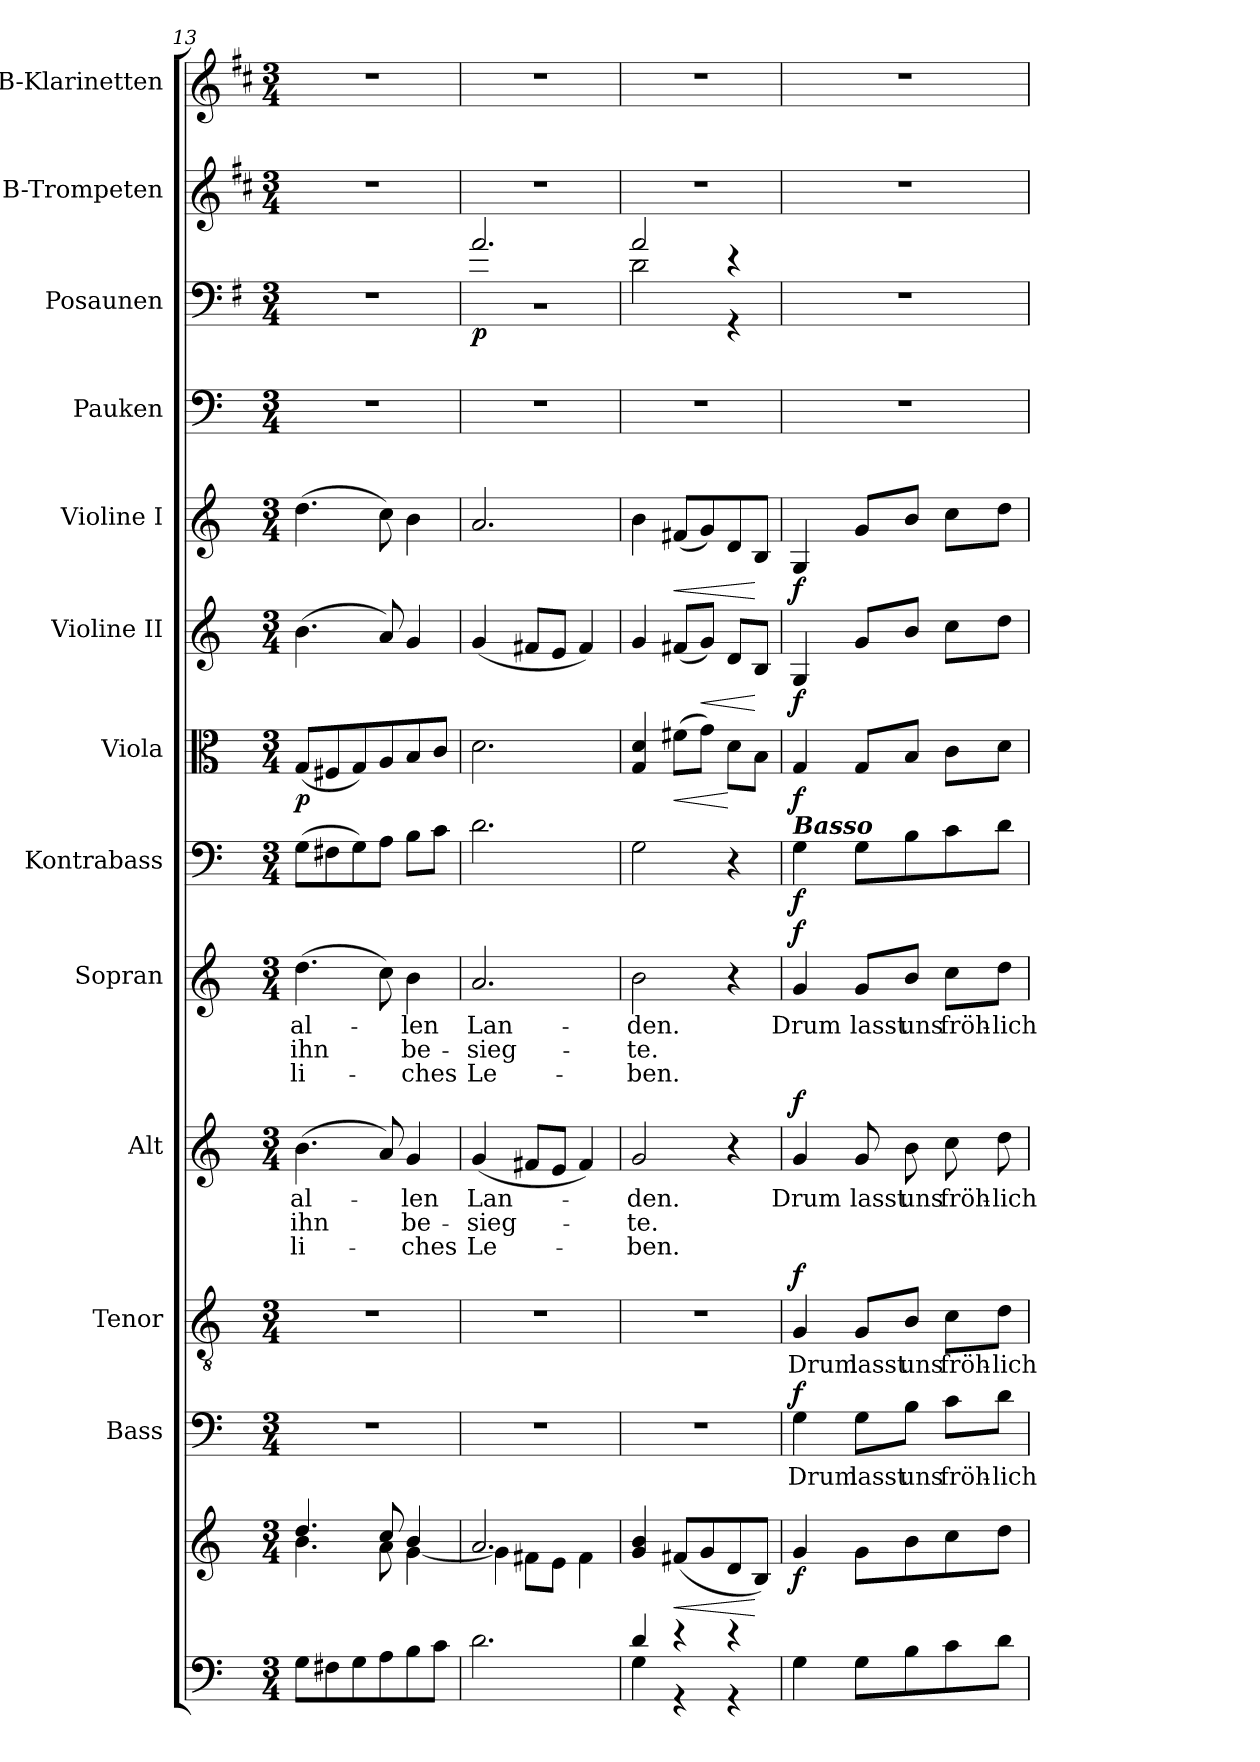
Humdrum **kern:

**kern	**kern	**dynam	**kern	**text	**dynam	**kern	**text	**dynam	**kern	**text	**text	**text	**dynam	**kern	**text	**text	**text	**dynam	**kern	**dynam	**kern	**dynam	**kern	**dynam	**kern	**dynam	**kern	**kern	**dynam	**kern	**kern
*part13	*part13	*part13	*part12	*part12	*part12	*part11	*part11	*part11	*part10	*part10	*part10	*part10	*part10	*part9	*part9	*part9	*part9	*part9	*part8	*part8	*part7	*part7	*part6	*part6	*part5	*part5	*part4	*part3	*part3	*part2	*part1
*staff14	*staff13	*staff13/14	*staff12	*staff12	*staff12	*staff11	*staff11	*staff11	*staff10	*staff10	*staff10	*staff10	*staff10	*staff9	*staff9	*staff9	*staff9	*staff9	*staff8	*staff8	*staff7	*staff7	*staff6	*staff6	*staff5	*staff5	*staff4	*staff3	*staff3	*staff2	*staff1
*	*	*	*I"Bass	*	*	*I"Tenor	*	*	*I"Alt	*	*	*	*	*I"Sopran	*	*	*	*	*I"Kontrabass	*	*I"Viola	*	*I"Violine II	*	*I"Violine I	*	*I"Pauken	*I"Posaunen	*	*I"B-Trompeten	*I"B-Klarinetten
*	*	*	*I'B.	*	*	*I'T.	*	*	*I'A.	*	*	*	*	*I'S.	*	*	*	*	*I'Kb.	*	*I'Vla.	*	*I'Vl. II	*	*I'Vl. I	*	*I'Pk.	*I'Pos.	*	*I'Trp.	*I'Kl.
*clefF4	*clefG2	*	*clefF4	*	*	*clefGv2	*	*	*clefG2	*	*	*	*	*clefG2	*	*	*	*	*clefF4	*	*clefC3	*	*clefG2	*	*clefG2	*	*clefF4	*clefF4	*	*clefG2	*clefG2
*	*	*	*	*	*	*	*	*	*	*	*	*	*	*	*	*	*	*	*ITrd7c12	*	*	*	*	*	*	*	*	*ITrd4c7	*	*ITrd1c2	*ITrd1c2
*k[]	*k[]	*	*k[]	*	*	*k[]	*	*	*k[]	*	*	*	*	*k[]	*	*	*	*	*k[]	*	*k[]	*	*k[]	*	*k[]	*	*k[]	*k[]	*	*k[]	*k[]
*C:	*C:	*	*C:	*	*	*C:	*	*	*C:	*	*	*	*	*C:	*	*	*	*	*C:	*	*C:	*	*C:	*	*C:	*	*C:	*C:	*	*C:	*C:
*M3/4	*M3/4	*	*M3/4	*	*	*M3/4	*	*	*M3/4	*	*	*	*	*M3/4	*	*	*	*	*M3/4	*	*M3/4	*	*M3/4	*	*M3/4	*	*M3/4	*M3/4	*	*M3/4	*M3/4
=13	=13	=13	=13	=13	=13	=13	=13	=13	=13	=13	=13	=13	=13	=13	=13	=13	=13	=13	=13	=13	=13	=13	=13	=13	=13	=13	=13	=13	=13	=13	=13
*	*^	*	*	*	*	*	*	*	*	*	*	*	*	*	*	*	*	*	*	*	*	*	*	*	*	*	*	*	*	*	*
!	!	!	!	!	!	!	!	!	!	!	!LO:LY:b	!LO:LY:b	!LO:LY:b	!	!	!	!	!	!	!	!	!	!	!	!	!	!	!	!	!	!	!
!	!	!	!	!	!	!	!	!	!	!	!	!	!	!	!	!LO:LY:b	!LO:LY:b	!LO:LY:b	!	!	!	!	!LO:DY:b	!	!	!	!	!	!	!	!	!
8G\L	4.dd/	4.b\	.	2.r	.	.	2.r	.	.	(>4.b\	al-	ihn	-li-	.	(>4.dd\	al-	ihn	-li-	.	(>8GG\L	.	(<8G/L	p	(>4.b\	.	(>4.dd\	.	2.r	2.r	.	2.r	2.r
8F#X\	.	.	.	.	.	.	.	.	.	.	.	.	.	.	.	.	.	.	.	8FF#X\	.	8F#X/	.	.	.	.	.	.	.	.	.	.
8G\	.	.	.	.	.	.	.	.	.	.	.	.	.	.	.	.	.	.	.	8GG\)	.	8G/)	.	.	.	.	.	.	.	.	.	.
8A\	8cc/	8a\	.	.	.	.	.	.	.	8a/)	.	.	.	.	8cc\)	.	.	.	.	8AA\J	.	8A/	.	8a/)	.	8cc\)	.	.	.	.	.	.
!	!	!	!	!	!	!	!	!	!	!	!LO:LY:b	!LO:LY:b	!LO:LY:b	!	!	!	!	!	!	!	!	!	!	!	!	!	!	!	!	!	!	!
!	!	!	!	!	!	!	!	!	!	!	!	!	!	!	!	!LO:LY:b	!LO:LY:b	!LO:LY:b	!	!	!	!	!	!	!	!	!	!	!	!	!	!
8B\	4b/	[<4g\	.	.	.	.	.	.	.	4g/	-len	be-	-ches	.	4b\	-len	be-	-ches	.	8BB\L	.	8B/	.	4g/	.	4b\	.	.	.	.	.	.
8c\J	.	.	.	.	.	.	.	.	.	.	.	.	.	.	.	.	.	.	.	8C\J	.	8c/J	.	.	.	.	.	.	.	.	.	.
=14	=14	=14	=14	=14	=14	=14	=14	=14	=14	=14	=14	=14	=14	=14	=14	=14	=14	=14	=14	=14	=14	=14	=14	=14	=14	=14	=14	=14	=14	=14	=14	=14
!	!	!	!	!	!	!	!	!	!	!	!LO:LY:b	!LO:LY:b	!LO:LY:b	!	!	!	!	!	!	!	!	!	!	!	!	!	!	!	!	!	!	!
*	*	*	*	*	*	*	*	*	*	*	*	*	*	*	*	*	*	*	*	*	*	*	*	*	*	*	*	*	*^	*	*	*
!	!	!	!	!	!	!	!	!	!	!	!	!	!	!	!	!LO:LY:b	!LO:LY:b	!LO:LY:b	!	!	!	!	!	!	!	!	!	!	!	!LO:N:vis=1	!LO:DY:b	!	!
2.d\	2.a/	4g\]	.	2.r	.	.	2.r	.	.	(<4g/	Lan-	-sieg-	Le-	.	2.a/	Lan-	-sieg-	Le-	.	2.D\	.	2.d\	.	(<4g/	.	2.a/	.	2.r	2.d/	2.r	p	2.r	2.r
.	.	8f#X\L	.	.	.	.	.	.	.	8f#X/L	.	.	.	.	.	.	.	.	.	.	.	.	.	8f#X/L	.	.	.	.	.	.	.	.	.
.	.	8e\J	.	.	.	.	.	.	.	8e/J	.	.	.	.	.	.	.	.	.	.	.	.	.	8e/J	.	.	.	.	.	.	.	.	.
.	.	4f#\	.	.	.	.	.	.	.	4f#/)	.	.	.	.	.	.	.	.	.	.	.	.	.	4f#/)	.	.	.	.	.	.	.	.	.
*	*v	*v	*	*	*	*	*	*	*	*	*	*	*	*	*	*	*	*	*	*	*	*	*	*	*	*	*	*	*	*	*	*	*
!!LO:PB:g=z
=15	=15	=15	=15	=15	=15	=15	=15	=15	=15	=15	=15	=15	=15	=15	=15	=15	=15	=15	=15	=15	=15	=15	=15	=15	=15	=15	=15	=15	=15	=15	=15	=15
*^	*	*	*	*	*	*	*	*	*	*	*	*	*	*	*	*	*	*	*	*	*	*	*	*	*	*	*	*	*	*	*	*
*	*	*^	*	*	*	*	*	*	*	*	*	*	*	*	*	*	*	*	*	*	*	*	*	*	*	*	*	*	*	*	*	*	*
!	!	!	!	!	!	!	!	!	!	!	!	!LO:LY:b	!LO:LY:b	!LO:LY:b	!	!	!	!	!	!	!	!	!	!	!	!	!	!	!	!	!	!	!	!
*	*	*v	*v	*	*	*	*	*	*	*	*	*	*	*	*	*	*	*	*	*	*	*	*	*	*	*	*	*	*	*	*	*	*	*
*	*	*^	*	*	*	*	*	*	*	*	*	*	*	*	*	*	*	*	*	*	*	*	*	*	*	*	*	*	*	*	*	*	*
!	!	!	!	!	!	!	!	!	!	!	!	!	!	!	!	!	!LO:LY:b	!LO:LY:b	!LO:LY:b	!	!	!	!	!	!	!	!	!	!	!	!	!	!	!
*	*	*v	*v	*	*	*	*	*	*	*	*	*	*	*	*	*	*	*	*	*	*	*	*	*	*	*	*	*	*	*	*	*	*	*
4d/	4G\	4g/ 4b/	.	2.r	.	.	2.r	.	.	2g/	-den.	-te.	-ben.	.	2b\	-den.	-te.	-ben.	.	2GG\	.	4G/ 4d/	.	4g/	.	4b\	.	2.r	2d/	2G\	.	2.r	2.r
!	!	!	!LO:HP:b	!	!	!	!	!	!	!	!	!	!	!	!	!	!	!	!	!	!	!	!LO:HP:b	!	!	!	!LO:HP:b	!	!	!	!	!	!
4r	4r	(<8f#X/L	<	.	.	.	.	.	.	.	.	.	.	.	.	.	.	.	.	.	.	(>8f#X\L	<	(<8f#X/L	.	(<8f#X/L	<	.	.	.	.	.	.
!	!	!	!	!	!	!	!	!	!	!	!	!	!	!	!	!	!	!	!	!	!	!	!	!	!LO:HP:b	!	!	!	!	!	!	!	!
.	.	8g/	.	.	.	.	.	.	.	.	.	.	.	.	.	.	.	.	.	.	.	8g\J)	.	8g/J)	<	8g/)	.	.	.	.	.	.	.
4r	4r	8d/	.	.	.	.	.	.	.	4r	.	.	.	.	4r	.	.	.	.	4r	.	8d\L	[	8d/L	.	8d/	.	.	4r	4r	.	.	.
.	.	8B/J)	[	.	.	.	.	.	.	.	.	.	.	.	.	.	.	.	.	.	.	8B\J	.	8B/J	[	8B/J	[	.	.	.	.	.	.
*v	*v	*	*	*	*	*	*	*	*	*	*	*	*	*	*	*	*	*	*	*	*	*	*	*	*	*	*	*	*v	*v	*	*	*
=16	=16	=16	=16	=16	=16	=16	=16	=16	=16	=16	=16	=16	=16	=16	=16	=16	=16	=16	=16	=16	=16	=16	=16	=16	=16	=16	=16	=16	=16	=16	=16
!	!	!	!	!LO:LY:b	!	!	!	!	!	!	!	!	!	!	!	!	!	!	!	!	!	!	!	!	!	!	!	!	!	!	!
!	!	!	!	!	!	!	!LO:LY:b	!	!	!	!	!	!	!	!	!	!	!	!	!	!	!	!	!	!	!	!	!	!	!	!
!	!	!	!	!	!	!	!	!	!	!LO:LY:b	!	!	!	!	!	!	!	!	!	!	!	!	!	!	!	!	!	!	!	!	!
!	!	!	!	!	!	!	!	!	!	!	!	!	!	!	!	!	!	!	!LO:TX:a:Bi:t=Basso	!	!	!	!	!	!	!	!	!	!	!	!
!	!	!LO:DY:b	!	!	!LO:DY:a	!	!	!LO:DY:a	!	!	!	!	!LO:DY:a	!	!LO:LY:b	!	!	!LO:DY:a	!	!LO:DY:b	!	!LO:DY:b	!	!LO:DY:b	!	!LO:DY:b	!	!	!	!	!
4G\	4g/	f	4G\	Drum	f	4G/	Drum	f	4g/	Drum	.	.	f	4g/	Drum	.	.	f	4GG\	f	4G/	f	4G/	f	4G/	f	2.r	2.r	.	2.r	2.r
!	!	!	!	!LO:LY:b	!	!	!	!	!	!	!	!	!	!	!	!	!	!	!	!	!	!	!	!	!	!	!	!	!	!	!
!	!	!	!	!	!	!	!LO:LY:b	!	!	!	!	!	!	!	!	!	!	!	!	!	!	!	!	!	!	!	!	!	!	!	!
!	!	!	!	!	!	!	!	!	!	!LO:LY:b	!	!	!	!	!	!	!	!	!	!	!	!	!	!	!	!	!	!	!	!	!
!	!	!	!	!	!	!	!	!	!	!	!	!	!	!	!LO:LY:b	!	!	!	!	!	!	!	!	!	!	!	!	!	!	!	!
8G\L	8g\L	.	8G\L	lasst	.	8G/L	lasst	.	8g/	lasst	.	.	.	8g/L	lasst	.	.	.	8GG\L	.	8G/L	.	8g/L	.	8g/L	.	.	.	.	.	.
!	!	!	!	!LO:LY:b	!	!	!	!	!	!	!	!	!	!	!	!	!	!	!	!	!	!	!	!	!	!	!	!	!	!	!
!	!	!	!	!	!	!	!LO:LY:b	!	!	!	!	!	!	!	!	!	!	!	!	!	!	!	!	!	!	!	!	!	!	!	!
!	!	!	!	!	!	!	!	!	!	!LO:LY:b	!	!	!	!	!	!	!	!	!	!	!	!	!	!	!	!	!	!	!	!	!
!	!	!	!	!	!	!	!	!	!	!	!	!	!	!	!LO:LY:b	!	!	!	!	!	!	!	!	!	!	!	!	!	!	!	!
8B\	8b\	.	8B\J	uns	.	8B/J	uns	.	8b\	uns	.	.	.	8b/J	uns	.	.	.	8BB\	.	8B/J	.	8b/J	.	8b/J	.	.	.	.	.	.
!	!	!	!	!LO:LY:b	!	!	!	!	!	!	!	!	!	!	!	!	!	!	!	!	!	!	!	!	!	!	!	!	!	!	!
!	!	!	!	!	!	!	!LO:LY:b	!	!	!	!	!	!	!	!	!	!	!	!	!	!	!	!	!	!	!	!	!	!	!	!
!	!	!	!	!	!	!	!	!	!	!LO:LY:b	!	!	!	!	!	!	!	!	!	!	!	!	!	!	!	!	!	!	!	!	!
!	!	!	!	!	!	!	!	!	!	!	!	!	!	!	!LO:LY:b	!	!	!	!	!	!	!	!	!	!	!	!	!	!	!	!
8c\	8cc\	.	8c\L	fröh-	.	8c\L	fröh-	.	8cc\	fröh-	.	.	.	8cc\L	fröh-	.	.	.	8C\	.	8c\L	.	8cc\L	.	8cc\L	.	.	.	.	.	.
!	!	!	!	!LO:LY:b	!	!	!	!	!	!	!	!	!	!	!	!	!	!	!	!	!	!	!	!	!	!	!	!	!	!	!
!	!	!	!	!	!	!	!LO:LY:b	!	!	!	!	!	!	!	!	!	!	!	!	!	!	!	!	!	!	!	!	!	!	!	!
!	!	!	!	!	!	!	!	!	!	!LO:LY:b	!	!	!	!	!	!	!	!	!	!	!	!	!	!	!	!	!	!	!	!	!
!	!	!	!	!	!	!	!	!	!	!	!	!	!	!	!LO:LY:b	!	!	!	!	!	!	!	!	!	!	!	!	!	!	!	!
8d\J	8dd\J	.	8d\J	-lich	.	8d\J	-lich	.	8dd\	-lich	.	.	.	8dd\J	-lich	.	.	.	8D\J	.	8d\J	.	8dd\J	.	8dd\J	.	.	.	.	.	.
=	=	=	=	=	=	=	=	=	=	=	=	=	=	=	=	=	=	=	=	=	=	=	=	=	=	=	=	=	=	=	=
*-	*-	*-	*-	*-	*-	*-	*-	*-	*-	*-	*-	*-	*-	*-	*-	*-	*-	*-	*-	*-	*-	*-	*-	*-	*-	*-	*-	*-	*-	*-	*-
